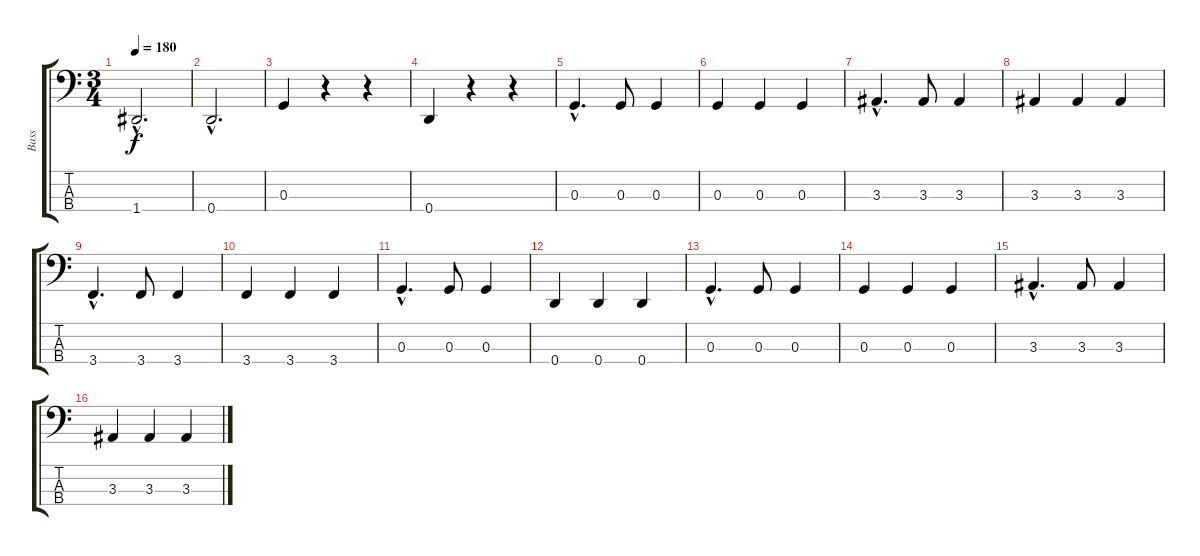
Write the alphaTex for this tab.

\track ("Bass" "Bass") {instrument electricbasspick}
\staff {score tabs}
\tuning (F2 C2 G1 D1) {hide}
\ts (3 4)
\tempo 180
\clef f4
\ks c
1.4{hac}.2{d dy f} |
0.4{hac}.2{d} |
0.3.4 r.4 r.4 |
0.4.4 r.4 r.4 |
0.3{hac}.4{d} 0.3.8 0.3.4 |
0.3.4 0.3.4 0.3.4 |
3.3{hac}.4{d} 3.3.8 3.3.4 |
3.3.4 3.3.4 3.3.4 |
3.4{hac}.4{d} 3.4.8 3.4.4 |
3.4.4 3.4.4 3.4.4 |
0.3{hac}.4{d} 0.3.8 0.3.4 |
0.4.4 0.4.4 0.4.4 |
0.3{hac}.4{d} 0.3.8 0.3.4 |
0.3.4 0.3.4 0.3.4 |
3.3{hac}.4{d} 3.3.8 3.3.4 |
3.3.4 3.3.4 3.3.4
